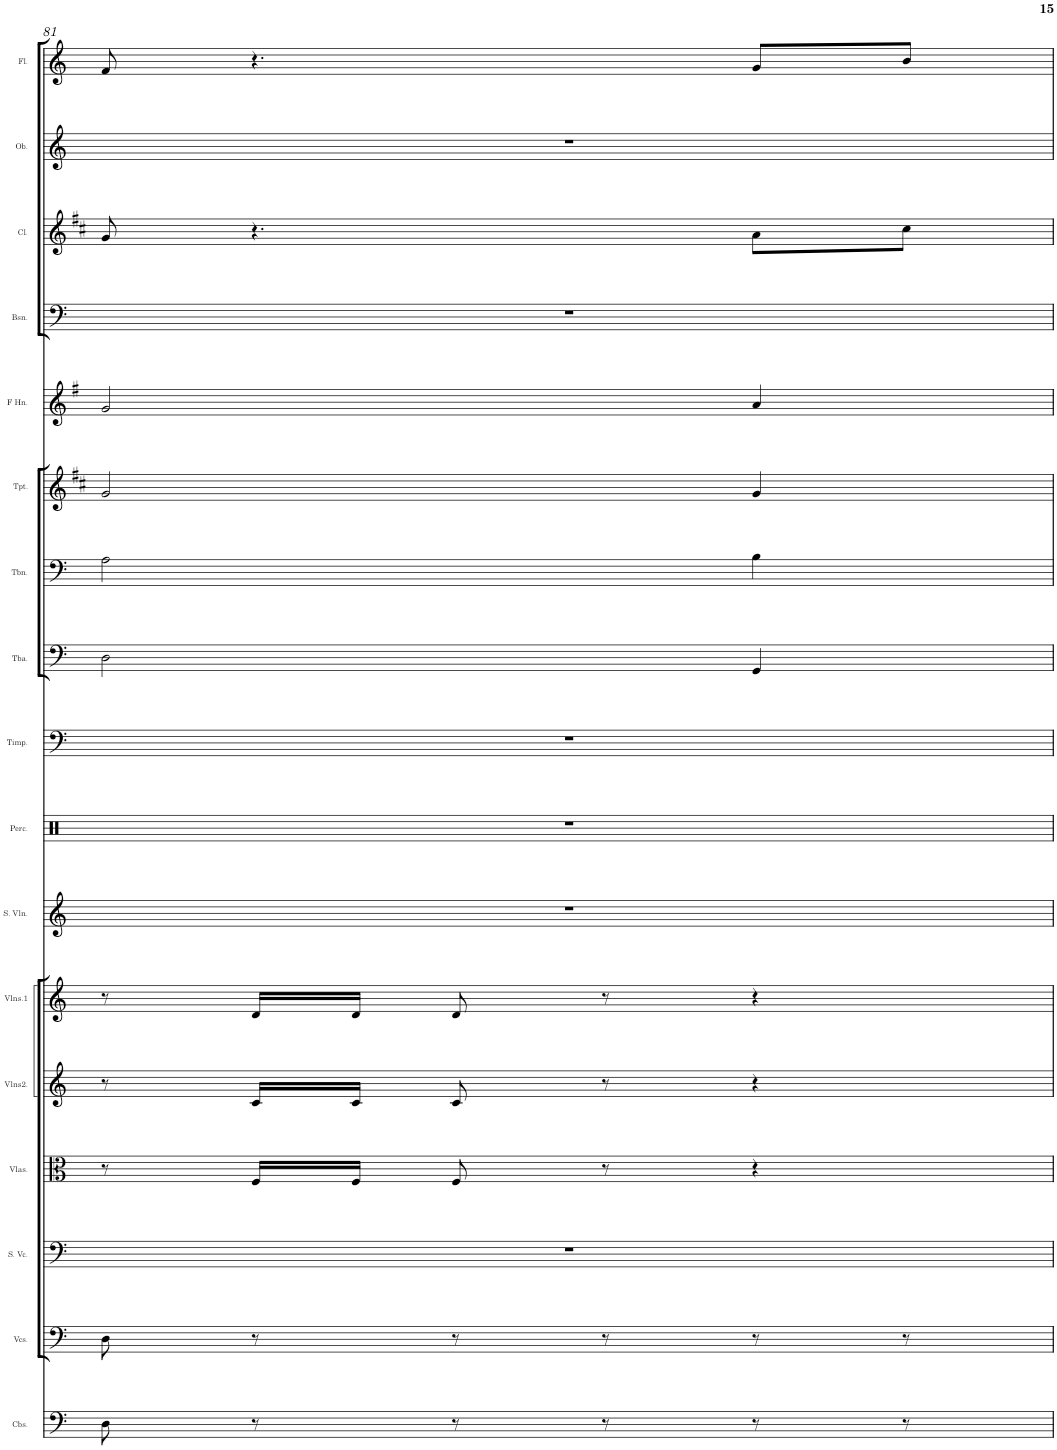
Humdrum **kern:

**kern	**kern	**kern	**kern	**kern	**kern	**kern	**kern	**kern	**kern	**kern	**kern	**kern	**kern	**kern	**kern	**kern
*part17	*part16	*part15	*part14	*part13	*part12	*part11	*part10	*part9	*part8	*part7	*part6	*part5	*part4	*part3	*part2	*part1
*staff17	*staff16	*staff15	*staff14	*staff13	*staff12	*staff11	*staff10	*staff9	*staff8	*staff7	*staff6	*staff5	*staff4	*staff3	*staff2	*staff1
*I"Contrabass Section	*I"Violoncello Section	*I"Solo cello	*I"Viola Section	*I"Violin Section2	*I"Violin Section1	*I"Solo Violin	*I"Percussion	*I"Timpani	*I"Tuba	*I"Trombone	*I"Trumpet	*I"French Horn	*I"Bassoon	*I"Clarinet	*I"Oboe	*I"Flute
*I'Cbs.	*I'Vcs.	*	*I'Vlas.	*I'Vlns2.	*I'Vlns.1	*I'S. Vln.	*I'Perc.	*I'Timp.	*I'Tba.	*I'Tbn.	*I'Tpt.	*I'F Hn.	*I'Bsn.	*I'Cl.	*I'Ob.	*I'Fl.
!!LO:PB:g=z
*clefF4	*clefF4	*clefF4	*clefC3	*clefG2	*clefG2	*clefG2	*clefX	*clefF4	*clefF4	*clefF4	*clefG2	*clefG2	*clefF4	*clefG2	*clefG2	*clefG2
*Trd7c12	*	*	*	*	*	*	*	*	*	*	*Trd1c2	*Trd4c7	*	*Trd1c2	*	*
*k[]	*k[]	*k[]	*k[]	*k[]	*k[]	*k[]	*k[]	*k[]	*k[]	*k[]	*k[f#c#]	*k[f#]	*k[]	*k[f#c#]	*k[]	*k[]
*C:	*C:	*C:	*C:	*C:	*C:	*C:	*C:	*C:	*C:	*C:	*D:	*G:	*C:	*D:	*C:	*C:
*M3/4	*M3/4	*M3/4	*M3/4	*M3/4	*M3/4	*M3/4	*M3/4	*M3/4	*M3/4	*M3/4	*M3/4	*M3/4	*M3/4	*M3/4	*M3/4	*M3/4
=81	=81	=81	=81	=81	=81	=81	=81	=81	=81	=81	=81	=81	=81	=81	=81	=81
8D\	8D\	2.r	8r	8r	8r	2.r	2.r	2.r	2D\	2A\	2g/	2g/	2.r	8g/	2.r	8f/
8r	8r	.	16F/LL	16c/LL	16d/LL	.	.	.	.	.	.	.	.	4.r	.	4.r
.	.	.	16F/JJ	16c/JJ	16d/JJ	.	.	.	.	.	.	.	.	.	.	.
8r	8r	.	8F/	8c/	8d/	.	.	.	.	.	.	.	.	.	.	.
8r	8r	.	8r	8r	8r	.	.	.	.	.	.	.	.	.	.	.
8r	8r	.	4r	4r	4r	.	.	.	4GG/	4B\	4g/	4a/	.	8a\L	.	8g/L
8r	8r	.	.	.	.	.	.	.	.	.	.	.	.	8cc#\J	.	8b/J
=	=	=	=	=	=	=	=	=	=	=	=	=	=	=	=	=
*-	*-	*-	*-	*-	*-	*-	*-	*-	*-	*-	*-	*-	*-	*-	*-	*-
